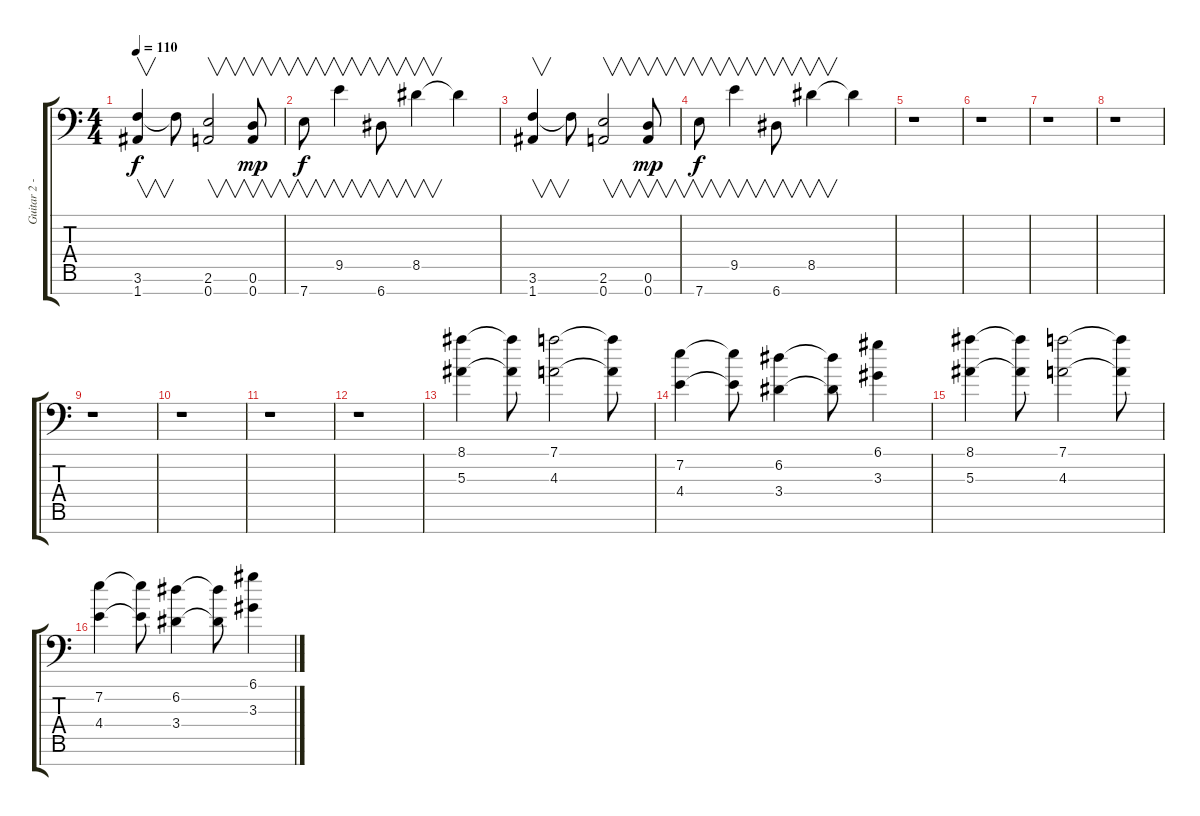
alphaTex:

\track ("Guitar 2 - Distortion (Head)" "Guitar 2 -") {instrument distortionguitar}
\staff {score tabs}
\tuning (D4 A3 F3 C3 G2 D2 A1) {hide}
\ts (4 4)
\tempo 110
\clef f4
\ks c
(3.6 1.7).4{v dy f} 3.6{t}.8 (2.6 0.7).2{v} (0.6 0.7).8{v dy mp} |
7.7.8{v dy f} 9.5.4{v} 6.7.8{v} 8.5.4{v} 8.5{t}.4 |
(3.6 1.7).4{v} 3.6{t}.8 (2.6 0.7).2{v} (0.6 0.7).8{v dy mp} |
7.7.8{v dy f} 9.5.4{v} 6.7.8{v} 8.5.4{v} 8.5{t}.4 |
r.1 |
r.1 |
r.1 |
r.1 |
r.1 |
r.1 |
r.1 |
r.1 |
(8.1 5.3).4 (8.1{t} 5.3{t}).8 (7.1 4.3).2 (7.1{t} 4.3{t}).8 |
(7.2 4.4).4 (7.2{t} 4.4{t}).8 (6.2 3.4).4 (6.2{t} 3.4{t}).8 (6.1 3.3).4 |
(8.1 5.3).4 (8.1{t} 5.3{t}).8 (7.1 4.3).2 (7.1{t} 4.3{t}).8 |
(7.2 4.4).4 (7.2{t} 4.4{t}).8 (6.2 3.4).4 (6.2{t} 3.4{t}).8 (6.1 3.3).4
